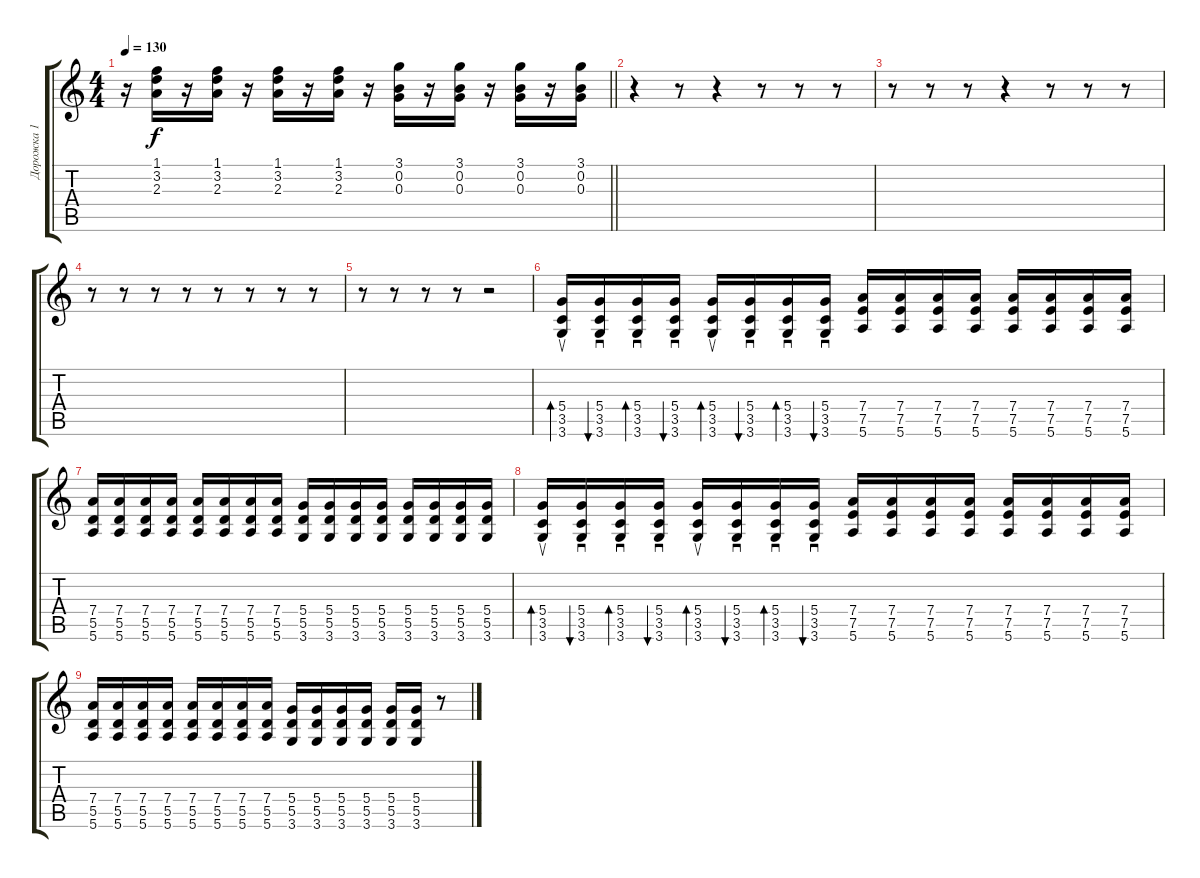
\track ("Дорожка 1" "Дорожка 1") {instrument distortionguitar}
\staff {score tabs}
\tuning (E4 B3 G3 D3 A2 E2) {hide}
\ts (4 4)
\tempo 130
\clef g2
\barLineRight lightlight
\ks c
r.16{dy f} (1.1 3.2 2.3).16 r.16 (1.1 3.2 2.3).16 r.16 (1.1 3.2 2.3).16 r.16 (1.1 3.2 2.3).16 r.16 (3.1 0.2 0.3).16 r.16 (3.1 0.2 0.3).16 r.16 (3.1 0.2 0.3).16 r.16 (3.1 0.2 0.3).16 |
r.4 r.8 r.4 r.8 r.8 r.8 |
r.8 r.8 r.8 r.4 r.8 r.8 r.8 |
r.8 r.8 r.8 r.8 r.8 r.8 r.8 r.8 |
r.8 r.8 r.8 r.8 r.2 |
(5.4 3.5 3.6).16{su bd 60} (5.4 3.5 3.6).16{sd bu 60} (5.4 3.5 3.6).16{sd bd 60} (5.4 3.5 3.6).16{sd bu 60} (5.4 3.5 3.6).16{su bd 60} (5.4 3.5 3.6).16{sd bu 60} (5.4 3.5 3.6).16{sd bd 60} (5.4 3.5 3.6).16{sd bu 60} (7.4 7.5 5.6).16 (7.4 7.5 5.6).16 (7.4 7.5 5.6).16 (7.4 7.5 5.6).16 (7.4 7.5 5.6).16 (7.4 7.5 5.6).16 (7.4 7.5 5.6).16 (7.4 7.5 5.6).16 |
(7.4 5.5 5.6).16 (7.4 5.5 5.6).16 (7.4 5.5 5.6).16 (7.4 5.5 5.6).16 (7.4 5.5 5.6).16 (7.4 5.5 5.6).16 (7.4 5.5 5.6).16 (7.4 5.5 5.6).16 (5.4 5.5 3.6).16 (5.4 5.5 3.6).16 (5.4 5.5 3.6).16 (5.4 5.5 3.6).16 (5.4 5.5 3.6).16 (5.4 5.5 3.6).16 (5.4 5.5 3.6).16 (5.4 5.5 3.6).16 |
(5.4 3.5 3.6).16{su bd 60} (5.4 3.5 3.6).16{sd bu 60} (5.4 3.5 3.6).16{sd bd 60} (5.4 3.5 3.6).16{sd bu 60} (5.4 3.5 3.6).16{su bd 60} (5.4 3.5 3.6).16{sd bu 60} (5.4 3.5 3.6).16{sd bd 60} (5.4 3.5 3.6).16{sd bu 60} (7.4 7.5 5.6).16 (7.4 7.5 5.6).16 (7.4 7.5 5.6).16 (7.4 7.5 5.6).16 (7.4 7.5 5.6).16 (7.4 7.5 5.6).16 (7.4 7.5 5.6).16 (7.4 7.5 5.6).16 |
(7.4 5.5 5.6).16 (7.4 5.5 5.6).16 (7.4 5.5 5.6).16 (7.4 5.5 5.6).16 (7.4 5.5 5.6).16 (7.4 5.5 5.6).16 (7.4 5.5 5.6).16 (7.4 5.5 5.6).16 (5.4 5.5 3.6).16 (5.4 5.5 3.6).16 (5.4 5.5 3.6).16 (5.4 5.5 3.6).16 (5.4 5.5 3.6).16 (5.4 5.5 3.6).16 r.8
